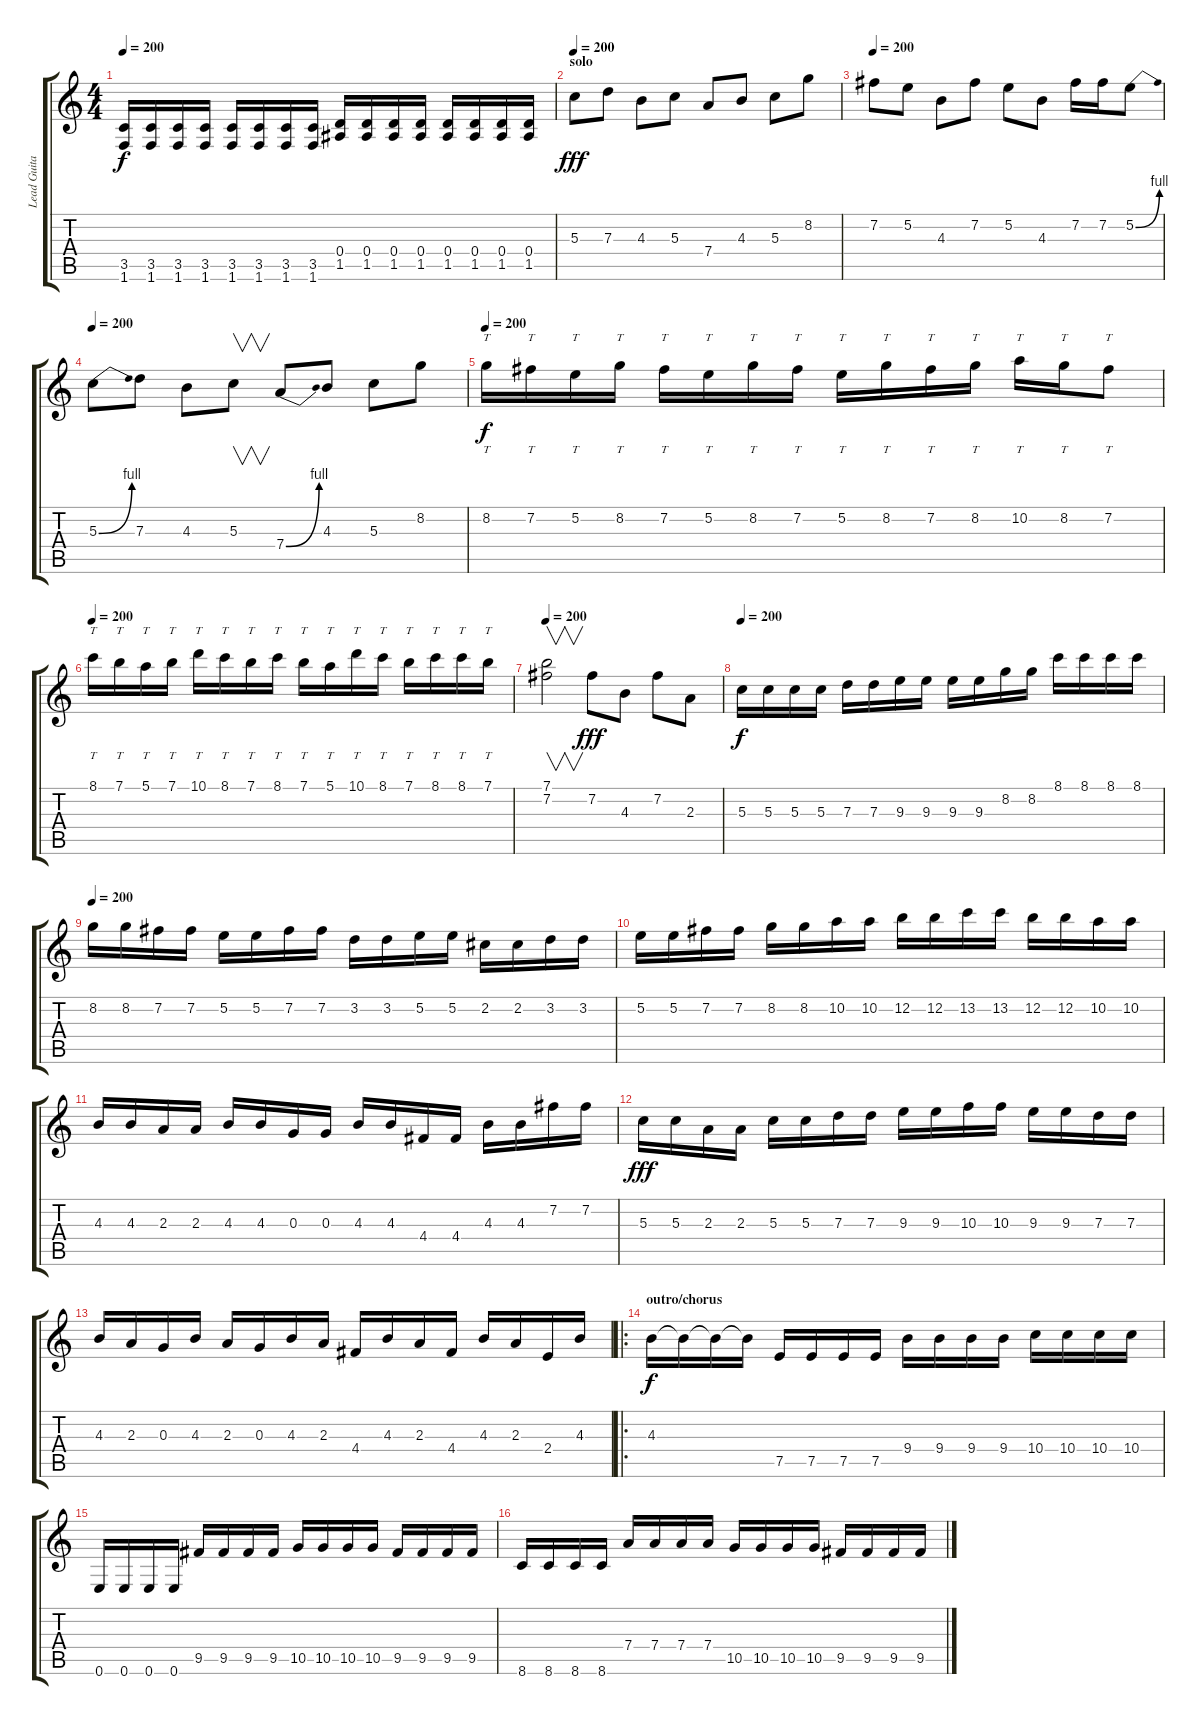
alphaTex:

\track ("Lead Guitar" "Lead Guita") {instrument overdrivenguitar}
\staff {score tabs}
\tuning (E4 B3 G3 D3 A2 E2) {hide}
\ts (4 4)
\tempo 200
\clef g2
\ks c
(3.5 1.6).16{dy f} (3.5 1.6).16 (3.5 1.6).16 (3.5 1.6).16 (3.5 1.6).16 (3.5 1.6).16 (3.5 1.6).16 (3.5 1.6).16 (0.4 1.5).16 (0.4 1.5).16 (0.4 1.5).16 (0.4 1.5).16 (0.4 1.5).16 (0.4 1.5).16 (0.4 1.5).16 (0.4 1.5).16 |
\section ("" "solo")
\tempo 200
5.3.8{dy fff} 7.3.8 4.3.8 5.3.8 7.4.8 4.3.8 5.3.8 8.2.8 |
\tempo 200
7.2.8 5.2.8 4.3.8 7.2.8 5.2.8 4.3.8 7.2.16 7.2.16 5.2{be (bend 0 0 60 4)}.8 |
\tempo 200
5.3{be (bend 0 0 60 4)}.8 7.3.8 4.3.8 5.3.8{v} 7.4{be (bend 0 0 60 4)}.8 4.3.8 5.3.8 8.2.8 |
\tempo 200
8.2.16{tt dy f} 7.2.16{tt} 5.2.16{tt} 8.2.16{tt} 7.2.16{tt} 5.2.16{tt} 8.2.16{tt} 7.2.16{tt} 5.2.16{tt} 8.2.16{tt} 7.2.16{tt} 8.2.16{tt} 10.2.16{tt} 8.2.16{tt} 7.2.8{tt} |
\tempo 200
8.1.16{tt} 7.1.16{tt} 5.1.16{tt} 7.1.16{tt} 10.1.16{tt} 8.1.16{tt} 7.1.16{tt} 8.1.16{tt} 7.1.16{tt} 5.1.16{tt} 10.1.16{tt} 8.1.16{tt} 7.1.16{tt} 8.1.16{tt} 8.1.16{tt} 7.1.16{tt} |
\tempo 200
(7.1 7.2).2{v} 7.2.8{dy fff} 4.3.8 7.2.8 2.3.8 |
\tempo 200
5.3.16{dy f} 5.3.16 5.3.16 5.3.16 7.3.16 7.3.16 9.3.16 9.3.16 9.3.16 9.3.16 8.2.16 8.2.16 8.1.16 8.1.16 8.1.16 8.1.16 |
\tempo 200
8.2.16 8.2.16 7.2.16 7.2.16 5.2.16 5.2.16 7.2.16 7.2.16 3.2.16 3.2.16 5.2.16 5.2.16 2.2.16 2.2.16 3.2.16 3.2.16 |
5.2.16 5.2.16 7.2.16 7.2.16 8.2.16 8.2.16 10.2.16 10.2.16 12.2.16 12.2.16 13.2.16 13.2.16 12.2.16 12.2.16 10.2.16 10.2.16 |
4.3.16 4.3.16 2.3.16 2.3.16 4.3.16 4.3.16 0.3.16 0.3.16 4.3.16 4.3.16 4.4.16 4.4.16 4.3.16 4.3.16 7.2.16 7.2.16 |
5.3.16{dy fff} 5.3.16 2.3.16 2.3.16 5.3.16 5.3.16 7.3.16 7.3.16 9.3.16 9.3.16 10.3.16 10.3.16 9.3.16 9.3.16 7.3.16 7.3.16 |
4.3.16 2.3.16 0.3.16 4.3.16 2.3.16 0.3.16 4.3.16 2.3.16 4.4.16 4.3.16 2.3.16 4.4.16 4.3.16 2.3.16 2.4.16 4.3.16 |
\ro
\section ("" "outro/chorus")
4.3.16{dy f} 4.3{t}.16 4.3{t}.16 4.3{t}.16 7.5.16 7.5.16 7.5.16 7.5.16 9.4.16 9.4.16 9.4.16 9.4.16 10.4.16 10.4.16 10.4.16 10.4.16 |
0.6.16 0.6.16 0.6.16 0.6.16 9.5.16 9.5.16 9.5.16 9.5.16 10.5.16 10.5.16 10.5.16 10.5.16 9.5.16 9.5.16 9.5.16 9.5.16 |
8.6.16 8.6.16 8.6.16 8.6.16 7.4.16 7.4.16 7.4.16 7.4.16 10.5.16 10.5.16 10.5.16 10.5.16 9.5.16 9.5.16 9.5.16 9.5.16
